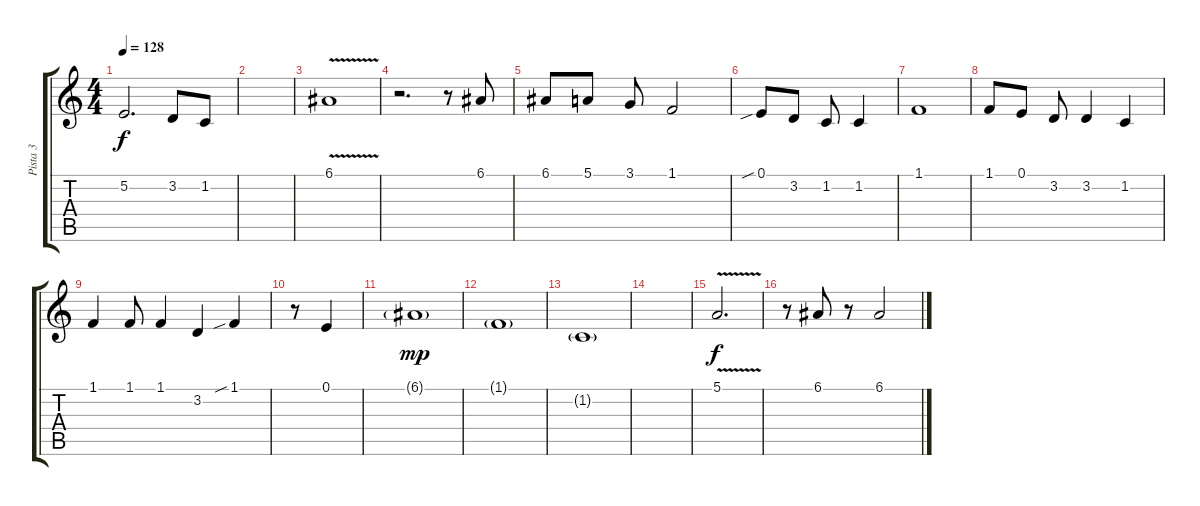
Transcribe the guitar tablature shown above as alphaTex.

\track ("Pista 3" "Pista 3") {instrument tenorsax}
\staff {score tabs}
\tuning (E4 B3 G3 D3 A2 E2) {hide}
\ts (4 4)
\tempo 128
\clef g2
\ks c
5.2.2{d dy f} 3.2.8 1.2.8 |
|
6.1{v}.1 |
r.2{d} r.8 6.1.8 |
6.1.8 5.1.8 3.1.8 1.1.2 |
0.1{sib}.8 3.2.8 1.2.8 1.2.4 |
1.1.1 |
1.1.8 0.1.8 3.2.8 3.2.4 1.2.4 |
1.1.4 1.1.8 1.1.4 3.2.4 1.1{sib}.4 |
r.8 0.1.4 |
6.1{g}.1{dy mp} |
1.1{g}.1 |
1.2{g}.1 |
|
5.1{v}.2{d dy f} |
r.8 6.1.8 r.8 6.1.2
